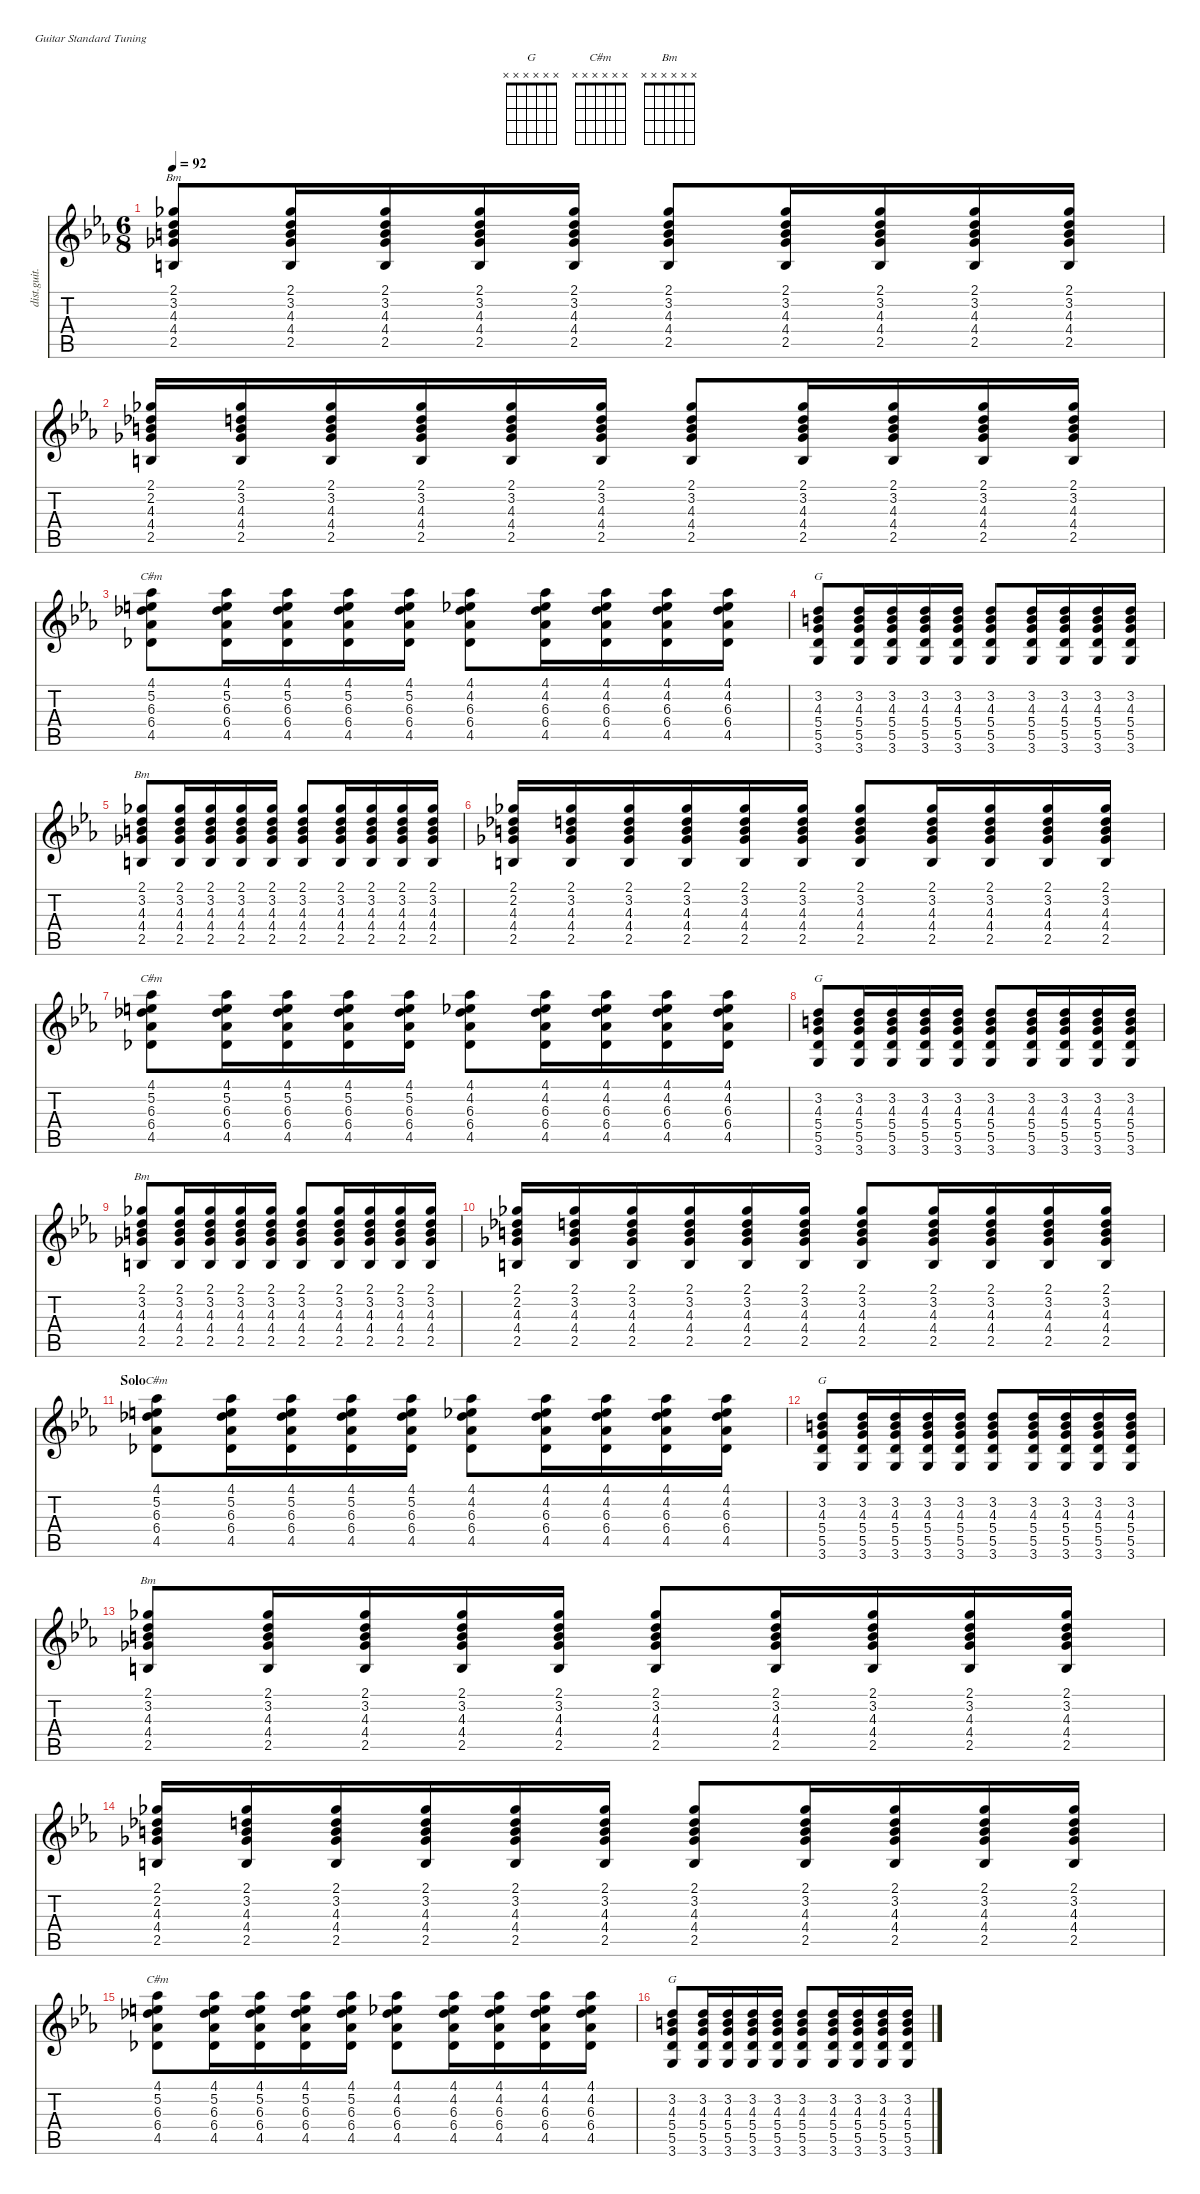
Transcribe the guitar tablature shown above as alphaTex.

\defaultSystemsLayout 4
\hideDynamics
\bracketExtendMode nobrackets
\track ("Guitar - Peter Lindgren" "dist.guit.") {instrument distortionguitar}
\staff {score tabs}
\tuning (E4 B3 G3 D3 A2 E2)
\chord ("G" x x x x x x)
\chord ("C#m" x x x x x x)
\chord ("Bm" x x x x x x)
\ts (6 8)
\tempo 92
\clef g2
\ks cminor
(2.1{acc b} 3.2{acc forcenatural} 4.3{acc forcenatural} 4.4{acc b} 2.5{acc forcenatural}).8{ch "Bm" dy f} (2.1{acc b} 3.2{acc forcenatural} 4.3{acc forcenatural} 4.4{acc b} 2.5{acc forcenatural}).16 (2.1{acc b} 3.2{acc forcenatural} 4.3{acc forcenatural} 4.4{acc b} 2.5{acc forcenatural}).16 (2.1{acc b} 3.2{acc forcenatural} 4.3{acc forcenatural} 4.4{acc b} 2.5{acc forcenatural}).16 (2.1{acc b} 3.2{acc forcenatural} 4.3{acc forcenatural} 4.4{acc b} 2.5{acc forcenatural}).16 (2.1{acc b} 3.2{acc forcenatural} 4.3{acc forcenatural} 4.4{acc b} 2.5{acc forcenatural}).8 (2.1{acc b} 3.2{acc forcenatural} 4.3{acc forcenatural} 4.4{acc b} 2.5{acc forcenatural}).16 (2.1{acc b} 3.2{acc forcenatural} 4.3{acc forcenatural} 4.4{acc b} 2.5{acc forcenatural}).16 (2.1{acc b} 3.2{acc forcenatural} 4.3{acc forcenatural} 4.4{acc b} 2.5{acc forcenatural}).16 (2.1{acc b} 3.2{acc forcenatural} 4.3{acc forcenatural} 4.4{acc b} 2.5{acc forcenatural}).16 |
(2.1{acc b} 2.2{acc b} 4.3{acc forcenatural} 4.4{acc b} 2.5{acc forcenatural}).16 (2.1{acc b} 3.2{acc forcenatural} 4.3{acc forcenatural} 4.4{acc b} 2.5{acc forcenatural}).16 (2.1{acc b} 3.2{acc forcenatural} 4.3{acc forcenatural} 4.4{acc b} 2.5{acc forcenatural}).16 (2.1{acc b} 3.2{acc forcenatural} 4.3{acc forcenatural} 4.4{acc b} 2.5{acc forcenatural}).16 (2.1{acc b} 3.2{acc forcenatural} 4.3{acc forcenatural} 4.4{acc b} 2.5{acc forcenatural}).16 (2.1{acc b} 3.2{acc forcenatural} 4.3{acc forcenatural} 4.4{acc b} 2.5{acc forcenatural}).16 (2.1{acc b} 3.2{acc forcenatural} 4.3{acc forcenatural} 4.4{acc b} 2.5{acc forcenatural}).8 (2.1{acc b} 3.2{acc forcenatural} 4.3{acc forcenatural} 4.4{acc b} 2.5{acc forcenatural}).16 (2.1{acc b} 3.2{acc forcenatural} 4.3{acc forcenatural} 4.4{acc b} 2.5{acc forcenatural}).16 (2.1{acc b} 3.2{acc forcenatural} 4.3{acc forcenatural} 4.4{acc b} 2.5{acc forcenatural}).16 (2.1{acc b} 3.2{acc forcenatural} 4.3{acc forcenatural} 4.4{acc b} 2.5{acc forcenatural}).16 |
(4.1{acc b} 5.2{acc forcenatural} 6.3{acc b} 6.4{acc b} 4.5{acc b}).8{ch "C#m"} (4.1{acc b} 5.2{acc forcenatural} 6.3{acc b} 6.4{acc b} 4.5{acc b}).16 (4.1{acc b} 5.2{acc forcenatural} 6.3{acc b} 6.4{acc b} 4.5{acc b}).16 (4.1{acc b} 5.2{acc forcenatural} 6.3{acc b} 6.4{acc b} 4.5{acc b}).16 (4.1{acc b} 5.2{acc forcenatural} 6.3{acc b} 6.4{acc b} 4.5{acc b}).16 (4.1{acc b} 4.2{acc b} 6.3{acc b} 6.4{acc b} 4.5{acc b}).8 (4.1{acc b} 4.2{acc b} 6.3{acc b} 6.4{acc b} 4.5{acc b}).16 (4.1{acc b} 4.2{acc b} 6.3{acc b} 6.4{acc b} 4.5{acc b}).16 (4.1{acc b} 4.2{acc b} 6.3{acc b} 6.4{acc b} 4.5{acc b}).16 (4.1{acc b} 4.2{acc b} 6.3{acc b} 6.4{acc b} 4.5{acc b}).16 |
(3.2{acc forcenatural} 4.3{acc forcenatural} 5.4{acc forcenatural} 5.5{acc forcenatural} 3.6{acc forcenatural}).8{ch "G"} (3.2{acc forcenatural} 4.3{acc forcenatural} 5.4{acc forcenatural} 5.5{acc forcenatural} 3.6{acc forcenatural}).16 (3.2{acc forcenatural} 4.3{acc forcenatural} 5.4{acc forcenatural} 5.5{acc forcenatural} 3.6{acc forcenatural}).16 (3.2{acc forcenatural} 4.3{acc forcenatural} 5.4{acc forcenatural} 5.5{acc forcenatural} 3.6{acc forcenatural}).16 (3.2{acc forcenatural} 4.3{acc forcenatural} 5.4{acc forcenatural} 5.5{acc forcenatural} 3.6{acc forcenatural}).16 (3.2{acc forcenatural} 4.3{acc forcenatural} 5.4{acc forcenatural} 5.5{acc forcenatural} 3.6{acc forcenatural}).8 (3.2{acc forcenatural} 4.3{acc forcenatural} 5.4{acc forcenatural} 5.5{acc forcenatural} 3.6{acc forcenatural}).16 (3.2{acc forcenatural} 4.3{acc forcenatural} 5.4{acc forcenatural} 5.5{acc forcenatural} 3.6{acc forcenatural}).16 (3.2{acc forcenatural} 4.3{acc forcenatural} 5.4{acc forcenatural} 5.5{acc forcenatural} 3.6{acc forcenatural}).16 (3.2{acc forcenatural} 4.3{acc forcenatural} 5.4{acc forcenatural} 5.5{acc forcenatural} 3.6{acc forcenatural}).16 |
(2.1{acc b} 3.2{acc forcenatural} 4.3{acc forcenatural} 4.4{acc b} 2.5{acc forcenatural}).8{ch "Bm"} (2.1{acc b} 3.2{acc forcenatural} 4.3{acc forcenatural} 4.4{acc b} 2.5{acc forcenatural}).16 (2.1{acc b} 3.2{acc forcenatural} 4.3{acc forcenatural} 4.4{acc b} 2.5{acc forcenatural}).16 (2.1{acc b} 3.2{acc forcenatural} 4.3{acc forcenatural} 4.4{acc b} 2.5{acc forcenatural}).16 (2.1{acc b} 3.2{acc forcenatural} 4.3{acc forcenatural} 4.4{acc b} 2.5{acc forcenatural}).16 (2.1{acc b} 3.2{acc forcenatural} 4.3{acc forcenatural} 4.4{acc b} 2.5{acc forcenatural}).8 (2.1{acc b} 3.2{acc forcenatural} 4.3{acc forcenatural} 4.4{acc b} 2.5{acc forcenatural}).16 (2.1{acc b} 3.2{acc forcenatural} 4.3{acc forcenatural} 4.4{acc b} 2.5{acc forcenatural}).16 (2.1{acc b} 3.2{acc forcenatural} 4.3{acc forcenatural} 4.4{acc b} 2.5{acc forcenatural}).16 (2.1{acc b} 3.2{acc forcenatural} 4.3{acc forcenatural} 4.4{acc b} 2.5{acc forcenatural}).16 |
(2.1{acc b} 2.2{acc b} 4.3{acc forcenatural} 4.4{acc b} 2.5{acc forcenatural}).16 (2.1{acc b} 3.2{acc forcenatural} 4.3{acc forcenatural} 4.4{acc b} 2.5{acc forcenatural}).16 (2.1{acc b} 3.2{acc forcenatural} 4.3{acc forcenatural} 4.4{acc b} 2.5{acc forcenatural}).16 (2.1{acc b} 3.2{acc forcenatural} 4.3{acc forcenatural} 4.4{acc b} 2.5{acc forcenatural}).16 (2.1{acc b} 3.2{acc forcenatural} 4.3{acc forcenatural} 4.4{acc b} 2.5{acc forcenatural}).16 (2.1{acc b} 3.2{acc forcenatural} 4.3{acc forcenatural} 4.4{acc b} 2.5{acc forcenatural}).16 (2.1{acc b} 3.2{acc forcenatural} 4.3{acc forcenatural} 4.4{acc b} 2.5{acc forcenatural}).8 (2.1{acc b} 3.2{acc forcenatural} 4.3{acc forcenatural} 4.4{acc b} 2.5{acc forcenatural}).16 (2.1{acc b} 3.2{acc forcenatural} 4.3{acc forcenatural} 4.4{acc b} 2.5{acc forcenatural}).16 (2.1{acc b} 3.2{acc forcenatural} 4.3{acc forcenatural} 4.4{acc b} 2.5{acc forcenatural}).16 (2.1{acc b} 3.2{acc forcenatural} 4.3{acc forcenatural} 4.4{acc b} 2.5{acc forcenatural}).16 |
(4.1{acc b} 5.2{acc forcenatural} 6.3{acc b} 6.4{acc b} 4.5{acc b}).8{ch "C#m"} (4.1{acc b} 5.2{acc forcenatural} 6.3{acc b} 6.4{acc b} 4.5{acc b}).16 (4.1{acc b} 5.2{acc forcenatural} 6.3{acc b} 6.4{acc b} 4.5{acc b}).16 (4.1{acc b} 5.2{acc forcenatural} 6.3{acc b} 6.4{acc b} 4.5{acc b}).16 (4.1{acc b} 5.2{acc forcenatural} 6.3{acc b} 6.4{acc b} 4.5{acc b}).16 (4.1{acc b} 4.2{acc b} 6.3{acc b} 6.4{acc b} 4.5{acc b}).8 (4.1{acc b} 4.2{acc b} 6.3{acc b} 6.4{acc b} 4.5{acc b}).16 (4.1{acc b} 4.2{acc b} 6.3{acc b} 6.4{acc b} 4.5{acc b}).16 (4.1{acc b} 4.2{acc b} 6.3{acc b} 6.4{acc b} 4.5{acc b}).16 (4.1{acc b} 4.2{acc b} 6.3{acc b} 6.4{acc b} 4.5{acc b}).16 |
(3.2{acc forcenatural} 4.3{acc forcenatural} 5.4{acc forcenatural} 5.5{acc forcenatural} 3.6{acc forcenatural}).8{ch "G"} (3.2{acc forcenatural} 4.3{acc forcenatural} 5.4{acc forcenatural} 5.5{acc forcenatural} 3.6{acc forcenatural}).16 (3.2{acc forcenatural} 4.3{acc forcenatural} 5.4{acc forcenatural} 5.5{acc forcenatural} 3.6{acc forcenatural}).16 (3.2{acc forcenatural} 4.3{acc forcenatural} 5.4{acc forcenatural} 5.5{acc forcenatural} 3.6{acc forcenatural}).16 (3.2{acc forcenatural} 4.3{acc forcenatural} 5.4{acc forcenatural} 5.5{acc forcenatural} 3.6{acc forcenatural}).16 (3.2{acc forcenatural} 4.3{acc forcenatural} 5.4{acc forcenatural} 5.5{acc forcenatural} 3.6{acc forcenatural}).8 (3.2{acc forcenatural} 4.3{acc forcenatural} 5.4{acc forcenatural} 5.5{acc forcenatural} 3.6{acc forcenatural}).16 (3.2{acc forcenatural} 4.3{acc forcenatural} 5.4{acc forcenatural} 5.5{acc forcenatural} 3.6{acc forcenatural}).16 (3.2{acc forcenatural} 4.3{acc forcenatural} 5.4{acc forcenatural} 5.5{acc forcenatural} 3.6{acc forcenatural}).16 (3.2{acc forcenatural} 4.3{acc forcenatural} 5.4{acc forcenatural} 5.5{acc forcenatural} 3.6{acc forcenatural}).16 |
(2.1{acc b} 3.2{acc forcenatural} 4.3{acc forcenatural} 4.4{acc b} 2.5{acc forcenatural}).8{ch "Bm"} (2.1{acc b} 3.2{acc forcenatural} 4.3{acc forcenatural} 4.4{acc b} 2.5{acc forcenatural}).16 (2.1{acc b} 3.2{acc forcenatural} 4.3{acc forcenatural} 4.4{acc b} 2.5{acc forcenatural}).16 (2.1{acc b} 3.2{acc forcenatural} 4.3{acc forcenatural} 4.4{acc b} 2.5{acc forcenatural}).16 (2.1{acc b} 3.2{acc forcenatural} 4.3{acc forcenatural} 4.4{acc b} 2.5{acc forcenatural}).16 (2.1{acc b} 3.2{acc forcenatural} 4.3{acc forcenatural} 4.4{acc b} 2.5{acc forcenatural}).8 (2.1{acc b} 3.2{acc forcenatural} 4.3{acc forcenatural} 4.4{acc b} 2.5{acc forcenatural}).16 (2.1{acc b} 3.2{acc forcenatural} 4.3{acc forcenatural} 4.4{acc b} 2.5{acc forcenatural}).16 (2.1{acc b} 3.2{acc forcenatural} 4.3{acc forcenatural} 4.4{acc b} 2.5{acc forcenatural}).16 (2.1{acc b} 3.2{acc forcenatural} 4.3{acc forcenatural} 4.4{acc b} 2.5{acc forcenatural}).16 |
(2.1{acc b} 2.2{acc b} 4.3{acc forcenatural} 4.4{acc b} 2.5{acc forcenatural}).16 (2.1{acc b} 3.2{acc forcenatural} 4.3{acc forcenatural} 4.4{acc b} 2.5{acc forcenatural}).16 (2.1{acc b} 3.2{acc forcenatural} 4.3{acc forcenatural} 4.4{acc b} 2.5{acc forcenatural}).16 (2.1{acc b} 3.2{acc forcenatural} 4.3{acc forcenatural} 4.4{acc b} 2.5{acc forcenatural}).16 (2.1{acc b} 3.2{acc forcenatural} 4.3{acc forcenatural} 4.4{acc b} 2.5{acc forcenatural}).16 (2.1{acc b} 3.2{acc forcenatural} 4.3{acc forcenatural} 4.4{acc b} 2.5{acc forcenatural}).16 (2.1{acc b} 3.2{acc forcenatural} 4.3{acc forcenatural} 4.4{acc b} 2.5{acc forcenatural}).8 (2.1{acc b} 3.2{acc forcenatural} 4.3{acc forcenatural} 4.4{acc b} 2.5{acc forcenatural}).16 (2.1{acc b} 3.2{acc forcenatural} 4.3{acc forcenatural} 4.4{acc b} 2.5{acc forcenatural}).16 (2.1{acc b} 3.2{acc forcenatural} 4.3{acc forcenatural} 4.4{acc b} 2.5{acc forcenatural}).16 (2.1{acc b} 3.2{acc forcenatural} 4.3{acc forcenatural} 4.4{acc b} 2.5{acc forcenatural}).16 |
\section ("" "Solo")
(4.1{acc b} 5.2{acc forcenatural} 6.3{acc b} 6.4{acc b} 4.5{acc b}).8{ch "C#m"} (4.1{acc b} 5.2{acc forcenatural} 6.3{acc b} 6.4{acc b} 4.5{acc b}).16 (4.1{acc b} 5.2{acc forcenatural} 6.3{acc b} 6.4{acc b} 4.5{acc b}).16 (4.1{acc b} 5.2{acc forcenatural} 6.3{acc b} 6.4{acc b} 4.5{acc b}).16 (4.1{acc b} 5.2{acc forcenatural} 6.3{acc b} 6.4{acc b} 4.5{acc b}).16 (4.1{acc b} 4.2{acc b} 6.3{acc b} 6.4{acc b} 4.5{acc b}).8 (4.1{acc b} 4.2{acc b} 6.3{acc b} 6.4{acc b} 4.5{acc b}).16 (4.1{acc b} 4.2{acc b} 6.3{acc b} 6.4{acc b} 4.5{acc b}).16 (4.1{acc b} 4.2{acc b} 6.3{acc b} 6.4{acc b} 4.5{acc b}).16 (4.1{acc b} 4.2{acc b} 6.3{acc b} 6.4{acc b} 4.5{acc b}).16 |
(3.2{acc forcenatural} 4.3{acc forcenatural} 5.4{acc forcenatural} 5.5{acc forcenatural} 3.6{acc forcenatural}).8{ch "G"} (3.2{acc forcenatural} 4.3{acc forcenatural} 5.4{acc forcenatural} 5.5{acc forcenatural} 3.6{acc forcenatural}).16 (3.2{acc forcenatural} 4.3{acc forcenatural} 5.4{acc forcenatural} 5.5{acc forcenatural} 3.6{acc forcenatural}).16 (3.2{acc forcenatural} 4.3{acc forcenatural} 5.4{acc forcenatural} 5.5{acc forcenatural} 3.6{acc forcenatural}).16 (3.2{acc forcenatural} 4.3{acc forcenatural} 5.4{acc forcenatural} 5.5{acc forcenatural} 3.6{acc forcenatural}).16 (3.2{acc forcenatural} 4.3{acc forcenatural} 5.4{acc forcenatural} 5.5{acc forcenatural} 3.6{acc forcenatural}).8 (3.2{acc forcenatural} 4.3{acc forcenatural} 5.4{acc forcenatural} 5.5{acc forcenatural} 3.6{acc forcenatural}).16 (3.2{acc forcenatural} 4.3{acc forcenatural} 5.4{acc forcenatural} 5.5{acc forcenatural} 3.6{acc forcenatural}).16 (3.2{acc forcenatural} 4.3{acc forcenatural} 5.4{acc forcenatural} 5.5{acc forcenatural} 3.6{acc forcenatural}).16 (3.2{acc forcenatural} 4.3{acc forcenatural} 5.4{acc forcenatural} 5.5{acc forcenatural} 3.6{acc forcenatural}).16 |
(2.1{acc b} 3.2{acc forcenatural} 4.3{acc forcenatural} 4.4{acc b} 2.5{acc forcenatural}).8{ch "Bm"} (2.1{acc b} 3.2{acc forcenatural} 4.3{acc forcenatural} 4.4{acc b} 2.5{acc forcenatural}).16 (2.1{acc b} 3.2{acc forcenatural} 4.3{acc forcenatural} 4.4{acc b} 2.5{acc forcenatural}).16 (2.1{acc b} 3.2{acc forcenatural} 4.3{acc forcenatural} 4.4{acc b} 2.5{acc forcenatural}).16 (2.1{acc b} 3.2{acc forcenatural} 4.3{acc forcenatural} 4.4{acc b} 2.5{acc forcenatural}).16 (2.1{acc b} 3.2{acc forcenatural} 4.3{acc forcenatural} 4.4{acc b} 2.5{acc forcenatural}).8 (2.1{acc b} 3.2{acc forcenatural} 4.3{acc forcenatural} 4.4{acc b} 2.5{acc forcenatural}).16 (2.1{acc b} 3.2{acc forcenatural} 4.3{acc forcenatural} 4.4{acc b} 2.5{acc forcenatural}).16 (2.1{acc b} 3.2{acc forcenatural} 4.3{acc forcenatural} 4.4{acc b} 2.5{acc forcenatural}).16 (2.1{acc b} 3.2{acc forcenatural} 4.3{acc forcenatural} 4.4{acc b} 2.5{acc forcenatural}).16 |
(2.1{acc b} 2.2{acc b} 4.3{acc forcenatural} 4.4{acc b} 2.5{acc forcenatural}).16 (2.1{acc b} 3.2{acc forcenatural} 4.3{acc forcenatural} 4.4{acc b} 2.5{acc forcenatural}).16 (2.1{acc b} 3.2{acc forcenatural} 4.3{acc forcenatural} 4.4{acc b} 2.5{acc forcenatural}).16 (2.1{acc b} 3.2{acc forcenatural} 4.3{acc forcenatural} 4.4{acc b} 2.5{acc forcenatural}).16 (2.1{acc b} 3.2{acc forcenatural} 4.3{acc forcenatural} 4.4{acc b} 2.5{acc forcenatural}).16 (2.1{acc b} 3.2{acc forcenatural} 4.3{acc forcenatural} 4.4{acc b} 2.5{acc forcenatural}).16 (2.1{acc b} 3.2{acc forcenatural} 4.3{acc forcenatural} 4.4{acc b} 2.5{acc forcenatural}).8 (2.1{acc b} 3.2{acc forcenatural} 4.3{acc forcenatural} 4.4{acc b} 2.5{acc forcenatural}).16 (2.1{acc b} 3.2{acc forcenatural} 4.3{acc forcenatural} 4.4{acc b} 2.5{acc forcenatural}).16 (2.1{acc b} 3.2{acc forcenatural} 4.3{acc forcenatural} 4.4{acc b} 2.5{acc forcenatural}).16 (2.1{acc b} 3.2{acc forcenatural} 4.3{acc forcenatural} 4.4{acc b} 2.5{acc forcenatural}).16 |
(4.1{acc b} 5.2{acc forcenatural} 6.3{acc b} 6.4{acc b} 4.5{acc b}).8{ch "C#m"} (4.1{acc b} 5.2{acc forcenatural} 6.3{acc b} 6.4{acc b} 4.5{acc b}).16 (4.1{acc b} 5.2{acc forcenatural} 6.3{acc b} 6.4{acc b} 4.5{acc b}).16 (4.1{acc b} 5.2{acc forcenatural} 6.3{acc b} 6.4{acc b} 4.5{acc b}).16 (4.1{acc b} 5.2{acc forcenatural} 6.3{acc b} 6.4{acc b} 4.5{acc b}).16 (4.1{acc b} 4.2{acc b} 6.3{acc b} 6.4{acc b} 4.5{acc b}).8 (4.1{acc b} 4.2{acc b} 6.3{acc b} 6.4{acc b} 4.5{acc b}).16 (4.1{acc b} 4.2{acc b} 6.3{acc b} 6.4{acc b} 4.5{acc b}).16 (4.1{acc b} 4.2{acc b} 6.3{acc b} 6.4{acc b} 4.5{acc b}).16 (4.1{acc b} 4.2{acc b} 6.3{acc b} 6.4{acc b} 4.5{acc b}).16 |
(3.2{acc forcenatural} 4.3{acc forcenatural} 5.4{acc forcenatural} 5.5{acc forcenatural} 3.6{acc forcenatural}).8{ch "G"} (3.2{acc forcenatural} 4.3{acc forcenatural} 5.4{acc forcenatural} 5.5{acc forcenatural} 3.6{acc forcenatural}).16 (3.2{acc forcenatural} 4.3{acc forcenatural} 5.4{acc forcenatural} 5.5{acc forcenatural} 3.6{acc forcenatural}).16 (3.2{acc forcenatural} 4.3{acc forcenatural} 5.4{acc forcenatural} 5.5{acc forcenatural} 3.6{acc forcenatural}).16 (3.2{acc forcenatural} 4.3{acc forcenatural} 5.4{acc forcenatural} 5.5{acc forcenatural} 3.6{acc forcenatural}).16 (3.2{acc forcenatural} 4.3{acc forcenatural} 5.4{acc forcenatural} 5.5{acc forcenatural} 3.6{acc forcenatural}).8 (3.2{acc forcenatural} 4.3{acc forcenatural} 5.4{acc forcenatural} 5.5{acc forcenatural} 3.6{acc forcenatural}).16 (3.2{acc forcenatural} 4.3{acc forcenatural} 5.4{acc forcenatural} 5.5{acc forcenatural} 3.6{acc forcenatural}).16 (3.2{acc forcenatural} 4.3{acc forcenatural} 5.4{acc forcenatural} 5.5{acc forcenatural} 3.6{acc forcenatural}).16 (3.2{acc forcenatural} 4.3{acc forcenatural} 5.4{acc forcenatural} 5.5{acc forcenatural} 3.6{acc forcenatural}).16
